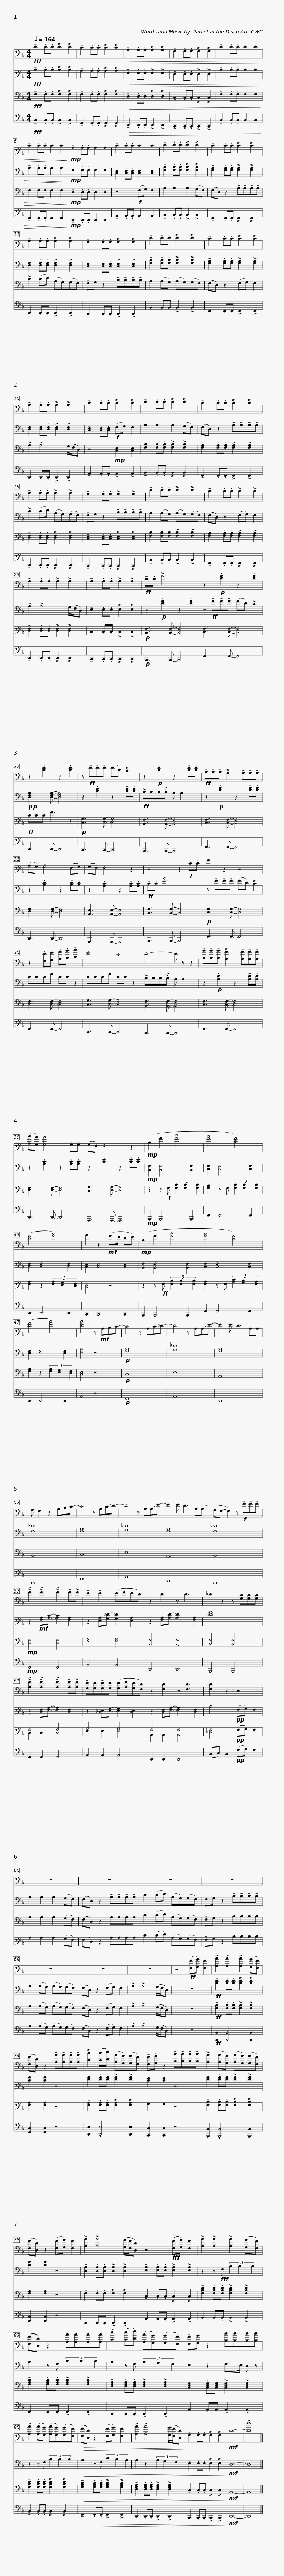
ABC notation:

X:1
%%score 1 2 ( 3 4 ) 5
L:1/8
Q:1/4=164
M:4/4
I:linebreak $
K:F
V:1 bass
V:2 bass
V:3 bass
V:4 bass
V:5 bass
V:1
!fff! !tenuto!D2 .D.D !>!D2 !>!D2 | !tenuto!C2 .C.C !>!C2 !>!C2 |!>(! !tenuto!A,2 .A,.A, !>!A,2 !>!A,2 | !tenuto!G,2 .G,.G, !>!G,2 !>!G,2 | !tenuto!D2 .D.D D2 D2 |$ %5
 !tenuto!C2 .C.C C2 C2!>)! |!mp! !tenuto!A,2 .A,.A, A,2 A,2 | !tenuto!C2 .C.C C2 C2 || !tenuto!D2 .D.D !>!D2 !>!D2 | !tenuto!C2 .C.C !>!C2 !>!C2 |$ %10
 !tenuto!A,2 .A,.A, !>!A,2 !>!A,2 | !tenuto!G,2 .G,.G, !>!G,2 !>!G,2 | !tenuto!D2 .D.D !>!D2 !>!D2 | !tenuto!C2 .C.C !>!C2 !>!C2 | !tenuto!A,2 .A,.A, !>!A,2 !>!A,2 |$ %15
 !tenuto!C2 .C.C !>!C2 !>!C2 | !tenuto!D2 .D.D !>!D2 !>!D2 | !tenuto!C2 .C.C !>!C2 !>!C2 | !tenuto!A,2 .A,.A, !>!A,2 !>!A,2 | !tenuto!G,2 .G,.G, !>!G,2 !>!G,2 |$ %20
 !tenuto!D2 .D.D !>!D2 !>!D2 | !tenuto!C2 .C.C !>!C2 !>!C2 | !tenuto!A,2 .A,.A, !>!A,2 !>!A,2 | !tenuto!A,2 .A,.A, !>!A,2 !>!A,2 ||!ff! !tenuto!C.C !>!F6 |$ %25
 z2!p! .[DF]2 z2 .[DF]2 | z2 .[DF]2 z2 .[DF]2 | z!ff! !tenuto!F!tenuto!F!tenuto!F (FD) !>!C2 | z2!p! .[DF]2 z2 !tenuto![DF].[DF] |$!ff! !tenuto!B,!tenuto!B,!tenuto!B, !>!A,2 !tenuto!A,!tenuto!A,!tenuto!A, | %30
 (A,G,) !tenuto!G,4 (F,G,) | (G,F,) F,4 z2 | z4 z2!f! !tenuto!C.C |$ !tenuto!F2 z2 z4 | z2 .[F,F].[G,G] .[A,A].[B,B] !tenuto![Cc]2 | %35
 G4 E4 | F4- F z z2 |$ !tenuto![B,B]!tenuto![B,B]!tenuto![B,B] !>![A,A]2 !tenuto![A,A]!tenuto![A,A]!tenuto![A,A] | ([A,A][G,G]) !tenuto![G,G]4 !tenuto!G,!tenuto!G, | (G,F,) F,4 z2 || %40
!mp! (B,2 F2 [FB]4 | [FA]4 [CF]4) |$ ([DF]4 [FA]4) | G2 z2!mf! (F>E DE) |!mp! (B,2 F2 [FB]4 | %45
 [FA]4 [CF]4) | ([DF]4 [FA]4) | [EA]4 z!mf! A,B,C- |$ C4 z A,C_D- | D4 z A,A,!slide!E- | %50
 E2 E D3 A,A, | G, F,2 z2 A,B,C- | C4 z A,C_D- | D4 z A,A,!slide!E- |$ E2 E D3 A,(A, | %55
 G,F,- F,2) z!f! !tenuto!F!tenuto!F!tenuto!F || !>!!tenuto!F2 !>!!tenuto!F2 !>!!tenuto!F2 !tenuto!F!>!F | !tenuto!E2 !tenuto!E2 (EFED) | z2 D2 z D3 |$ _D2 z2 z !tenuto![G,C]!tenuto![G,C]!tenuto![G,C] | %60
 !>!!tenuto![A,F]2 !>!!tenuto![A,F]2 !>!!tenuto![A,F]2 !tenuto![A,F]!>![A,F] | !tenuto![G,E][G,E]!tenuto![G,E][G,E] ([G,E][A,F][G,E][F,D]) | z2 [F,D]2 z [F,D]3 | [F,_D]2 z2 z4 |$ z8 | %65
 z8 | z8 | z8 | z8 | z8 |$ %70
 z8 | z4!ff! ([F,F][G,G]) [F,F]2 | !>![A,A]2 !>![A,A]2 !>![A,A]2 ([G,G][F,F]) | ([F,F][D,D]) z2 !tenuto![A,A]!tenuto![A,A]!tenuto![A,A]!tenuto![A,A] | !>![Cc]2 ([Cc][Dd]) ([A,A][G,G])([G,G][F,F]) |$ %75
 !tenuto![F,F].[G,G] z2 !tenuto![B,B]!tenuto![B,B]!tenuto![B,B]!tenuto![B,B] | !>![A,A]2 ([A,A][G,G]) ([A,A][G,G])([G,G][F,F]) | ([F,F][D,D]) z2 ([F,F][G,G]) [F,F]2 | !>![A,A]2 !>![A,A]4 ([G,G]/[F,F]/[D,D]) | z4!fff! (([F,F][G,G])) [F,F]2 |$ %80
 !>![A,A]2 !>![A,A]2 !>![A,A]2 (([G,G][F,F])) | (([F,F][D,D])) z2 !tenuto![A,A]!tenuto![A,A]!tenuto![A,A]!tenuto![A,A] | !>![Cc]2 (([Cc][Dd])) (([A,A][G,G]))(([G,G][F,F])) | !tenuto![F,F].[G,G] z2 !tenuto![B,B]!tenuto![B,B]!tenuto![B,B]!tenuto![B,B] |$ !>![A,A]2 (([A,A][G,G])) (([A,A][G,G]))(([G,G][F,F])) | %85
!>(! (([F,F][D,D])) z2 (([F,F][G,G])) [F,F]2 | !>![A,A]2 !>![A,A]4 ([G,G]/[F,F]/[D,D])!>)! | !tenuto!G,2 .G,.G, !>!G,2 !>!G,2 |!mf! D8- |$ !>![Dd]8 |] %90
V:2
!fff! !tenuto!B,2 .B,.B, !>!B,2 !>!B,2 | !tenuto!A,2 .A,.A, !>!A,2 !>!A,2 |!>(! !tenuto!F,2 .F,.F, !>!F,2 !>!F,2 | !tenuto!E,2 .E,.E, !>!E,2 !>!E,2 | !tenuto!B,2 .B,.B, B,2 B,2 |$ %5
 !tenuto!A,2 .A,.A, A,2 A,2!>)! |!mp! !tenuto!F,2 .F,.F, F,2 F,2 | !tenuto![C,E,]2 .[C,E,].[C,E,] [C,E,]2 [C,E,]2 || !tenuto![F,B,]2 .[F,B,].[F,B,] !>![F,B,]2 !>![F,B,]2 | !tenuto![F,A,]2 .[F,A,].[F,A,] !>![F,A,]2 !>![F,A,]2 |$ %10
 !tenuto![D,F,]2 .[D,F,].[D,F,] !>![D,F,]2 !>![D,F,]2 | !tenuto![C,E,]2 .[C,E,].[C,E,] !>![C,E,]2 !>![C,E,]2 | !tenuto![F,B,]2 .[F,B,].[F,B,] !>![F,B,]2 !>![F,B,]2 | !tenuto![F,A,]2 .[F,A,].[F,A,] !>![F,A,]2 !>![F,A,]2 | !tenuto![D,F,]2 .[D,F,].[D,F,] !>![D,F,]2 !>![D,F,]2 |$ %15
 !tenuto![C,E,]2 .[C,E,].[C,E,]!f! (F,G,) F,2 | A,2 A,2 A,2 (G,F,) | (F,D,) z2 !tenuto!A,!tenuto!A,!tenuto!A,!tenuto!A, | !>!C2 (CD) (A,G,)(G,F,) | !tenuto!F,G, z2 !tenuto!B,!tenuto!B,!tenuto!B,!tenuto!B, |$ %20
 A,2 (A,G,) (A,G,)(G,F,) | (F,D,) z2 (F,G,) F,2 | !>!A,2 !>!A,4 (G,/F,/D,) | !tenuto!E,2 .E,.E, !>!E,2 !>!E,2 || z2!p! .[DF]2 z2 .[DF]2 |$ %25
 z!ff! !tenuto!F!tenuto!F!tenuto!F (FD) !>!C2 |!p!!p! [D,F,A,]3 [D,F,A,]- [D,F,A,]4 | z2 .[CE]2 z2 !tenuto![CE].[CE] |!ff! !>!B,B,B,!>!.B, A, A,3 |$ z2!p! .[DF]2 z2 !tenuto![DF].[DF] | %30
 z2 .[B,D]2 z2 !tenuto![B,D].[B,D] | z2 .[A,C]2 z2 !tenuto![A,C].[A,C] |!ff! !tenuto!C.C !>!F6 |$ z !tenuto!F!tenuto!F!tenuto!F (FD) !>!C2 | CCCF CC z2 | %35
 CCCF CC z2 | !>!B,B,B,!>!.B, A, A,3 |$ z2!p! .[A,D]2 z2 !tenuto![A,D].[A,D] | z2 .[A,C]2 z2 !tenuto![A,C].[A,C] | z2 .[CE]2 z2 !tenuto![CE].[CE] || %40
!mp! [B,,F,]2 [B,,F,]4 [B,,F,]2 | [C,F,]2 [C,F,]4 [C,F,]2 |$ [D,F,]2 [D,F,]4 [D,F,]2 | [C,E,]2 [C,E,]4 [C,E,]2 | [B,,F,]2 [B,,F,]4 [B,,F,]2 | %45
 [C,F,]2 [C,F,]4 [C,F,]2 | [D,F,]2 [D,F,]4 [D,F,]2 | [E,A,]4 z4 |$!p! [F,A,]8 | [G,_D]8 | %50
 [F,A,]8 | [F,_D]8 | [F,A,]8 | [G,_D]8 |$ [F,A,]8 | %55
 [F,_D]8 || z2!mf! [F,A,][A,C]- [A,C]2 [F,A,]2 | z2 [E,A,][G,_D]- [G,D]2 [E,A,]2 | z2 [F,A,][A,D]- [A,D]2 [F,A,]2 |$ [_DF]8 | %60
 z2 [D,F,][F,A,]- [F,A,]2 [D,F,]2 | z2 [_D,E,][E,G,]- [E,G,]2 [D,E,]2 | z2 [D,F,][F,A,]- [F,A,]2 [D,F,]2 | B,4!pp! (F,G,) F,2 |$ A,2 A,2 A,2 (G,F,) | %65
 (F,D,) z2 !tenuto!A,!tenuto!A,!tenuto!A,!tenuto!A, | C2 (CD) (A,G,)(G,F,) | !tenuto!F,G, z2 !tenuto!B,!tenuto!B,!tenuto!B,!tenuto!B, | A,2 (A,G,) (A,G,)(G,F,) | (F,D,) z2 (F,G,) F,2 |$ %70
 !>!A,2 !>!A,4 (G,/F,/D,) | z8 |!ff! !tenuto![DF]2 .[DF].[DF] !>![DF]2 !>![DF]2 | [CF]2 [CF]2 z4 | !tenuto![DF]2 .[DF].[DF] !>![DF]2 !>![DF]2 |$ %75
 [CE]2 [CE]2 z4 | !tenuto![DF]2 .[DF].[DF] !>![DF]2 !>![DF]2 | [CF]2 [CF]2 z4 | !tenuto![D,A,]2 .[D,A,].[D,A,] !>![D,A,]2 !>![D,A,]2 | !tenuto![E,A,]2 .[E,A,].[E,A,] !>![E,A,]2 !>![E,A,]2 |$ %80
 z2 z!fff! F, (3B,2 B,2 B,2 | A,2 z F, (3B,2 B,2 B,2 | A,2 z F, (3A,2 G,2 F,2 | E,2 z2 F,>E, D, z |$ z2 z F, (3B,2 B,2 B,2 | %85
!>(! A,2 z F, (3C2 B,2 A,2 | A,2 z2 (3A,2 G,2 F,2 | !tenuto!E,2 .E,.E, !>!E,2 !>!E,2!>)! |!mf! D,8- |$ D,8 |] %90
V:3
!fff! !tenuto!F,2 .F,.F, !>!F,2 !>!F,2 | !tenuto!F,2 .F,.F, !>!F,2 !>!F,2 |!>(! !tenuto!D,2 .D,.D, !>!D,2 !>!D,2 | !tenuto!C,2 .C,.C, !>!C,2 !>!C,2 | !tenuto!F,2 .F,.F, F,2 F,2 |$ %5
 !tenuto!F,2 .F,.F, F,2 F,2!>)! |!mp! !tenuto!D,2 .D,.D, D,2 D,2 | z4!f! ((F,G,)) F,2 || A,2 A,2 A,2 (G,F,) | (F,D,) z2 !tenuto!A,!tenuto!A,!tenuto!A,!tenuto!A, |$ %10
 !>!C2 (CD) (A,G,)(G,F,) | !tenuto!F,G, z2 !tenuto!B,!tenuto!B,!tenuto!B,!tenuto!B, | A,2 (A,G,) (A,G,)(G,F,) | (F,D,) z2 (F,G,) F,2 | !>!A,2 !>!A,4 (G,/F,/D,) |$ %15
 z4!mp! [C,E,]2 [C,E,]2 | !tenuto![F,B,]2 .[F,B,].[F,B,] !>![F,B,]2 !>![F,B,]2 | !tenuto![F,A,]2 .[F,A,].[F,A,] !>![F,A,]2 !>![F,A,]2 | !tenuto![D,F,]2 .[D,F,].[D,F,] !>![D,F,]2 !>![D,F,]2 | !tenuto![C,E,]2 .[C,E,].[C,E,] !>![C,E,]2 !>![C,E,]2 |$ %20
 !tenuto![F,B,]2 .[F,B,].[F,B,] !>![F,B,]2 !>![F,B,]2 | !tenuto![F,A,]2 .[F,A,].[F,A,] !>![F,A,]2 !>![F,A,]2 | !tenuto![D,F,]2 .[D,F,].[D,F,] !>![D,F,]2 !>![D,F,]2 | !tenuto!C,2 .C,.C, !>!C,2 !>!C,2 ||!p! [B,,F,]3 [B,,F,]- [B,,F,]4 |$ %25
 [C,F,]3 [C,F,]- [C,F,]4 |!ff! !tenuto!C!tenuto!C.C F3 z2 |!p! [C,G,]3 [D,G,]- [D,G,]4 | [B,,F,]3 [B,,F,]- [B,,F,]4 |$ [C,F,]3 [C,F,]- [C,F,]4 | %30
 [D,F,]3 [D,F,]- [D,F,]4 | [A,,E,]3 [A,,E,]- [A,,E,]4 | [B,,F,]3 [B,,F,]- [B,,F,]4 |$!p! [C,F,]3 [C,F,]- [C,F,]4 | [D,F,]3 [D,F,]- [D,F,]4 | %35
 [C,G,]3 [D,G,]- [D,G,]4 | [B,,F,]3 [B,,F,]- [B,,F,]4 |$ [C,F,]3 [C,F,]- [C,F,]4 | [D,F,]3 [D,F,]- [D,F,]4 | [C,G,]3 [D,G,]- [D,G,]4 || %40
 z2 z!f! F, (3[F,B,]2 [F,B,]2 [F,B,]2 | [F,A,]2 z F, (3[F,B,]2 [F,B,]2 [F,B,]2 |$ [F,A,]2 z2 (3[F,A,]2 [E,G,]2 [D,F,]2 | [C,E,]4 z4 | z2 z!ff! F, (3[F,B,]2 [F,B,]2 [F,B,]2 | %45
 [F,A,]2 z F, (3[A,C]2 [G,B,]2 [F,A,]2 | [F,A,]2 z2 (3[F,A,]2 [E,G,]2 [D,F,]2 | [C,E,]4 z4 |$!p! C,8 | E,8 | %50
 A,,8 | B,,8 | C,8 | E,8 |$ A,,8 | %55
 B,,8 ||!mp! [C,F,]4 [C,F,]4 | [E,G,]4 [E,G,]4 | [A,,F,]4 [A,,F,]4 |$ [B,,F,]4 [B,,F,]4 | %60
 F,4 F,4 | G,4 G,4 | F,4 F,4 | [_D,F,]4!pp! (F,G,) F,2 |$ A,2 A,2 A,2 (G,F,) | %65
 (F,D,) z2 !tenuto!A,!tenuto!A,!tenuto!A,!tenuto!A, | C2 (CD) (A,G,)(G,F,) | !tenuto!F,G, z2 !tenuto!B,!tenuto!B,!tenuto!B,!tenuto!B, | A,2 (A,G,) (A,G,)(G,F,) | (F,D,) z2 (F,G,) F,2 |$ %70
 !>!A,2 !>!A,4 (G,/F,/D,) | z8 |!ff! !tenuto![F,B,]2 .[F,B,].[F,B,] !>![F,B,]2 !>![F,B,]2 | [F,A,]2 [F,A,]2 z4 | !tenuto![F,A,]2 .[F,A,].[F,A,] !>![F,A,]2 !>![F,A,]2 |$ %75
 G,2 G,2 z4 | !tenuto![F,B,]2 .[F,B,].[F,B,] !>![F,B,]2 !>![F,B,]2 | [F,A,]2 [F,A,]2 z4 | !tenuto!F,2 .F,.F, !>!F,2 !>!F,2 | !tenuto!C,2 .C,.C, !>!C,2 !>!C,2 |$ %80
 !tenuto![F,B,D]2 .[F,B,D].[F,B,D] !>![F,B,D]2 !>![F,B,D]2 | !tenuto![F,A,C]2 .[F,A,C].[F,A,C] !>![F,A,C]2 !>![F,A,C]2 | !tenuto![D,F,A,]2 .[D,F,A,].[D,F,A,] !>![D,F,A,]2 !>![D,F,A,]2 | !tenuto![C,E,G,]2 .[C,E,G,].[C,E,G,] !>![C,E,G,]2 !>![C,E,G,]2 |$ !tenuto![F,B,D]2 .[F,B,D].[F,B,D] !>![F,B,D]2 !>![F,B,D]2 | %85
!>(! !tenuto![F,A,C]2 .[F,A,C].[F,A,C] !>![F,A,C]2 !>![F,A,C]2 | !tenuto![D,F,A,]2 .[D,F,A,].[D,F,A,] !>![D,F,A,]2 !>![D,F,A,]2 | !tenuto!C,2 .C,.C, !>!C,2 !>!C,2!>)! |!mf! A,,8- |$ A,,8 |] %90
V:4
 x8 | x8 | x8 | x8 | x8 |$ %5
 x8 | x8 | x8 || x8 | x8 |$ %10
 x8 | x8 | x8 | x8 | x8 |$ %15
 x8 | x8 | x8 | x8 | x8 |$ %20
 x8 | x8 | x8 | x8 || x8 |$ %25
 x8 | x8 | x8 | x8 |$ x8 | %30
 x8 | x8 | x8 |$ x8 | x8 | %35
 x8 | x8 |$ x8 | x8 | x8 || %40
 x8 | x8 |$ x8 | x8 | x8 | %45
 x8 | x8 | x8 |$ x8 | x8 | %50
 x8 | x8 | x8 | x8 |$ x8 | %55
 x8 || x8 | x8 | x8 |$ x8 | %60
 C,2 C,2 C,4 | E,2 E,2 E,4 | A,,2 A,,2 A,,4 | x8 |$ x8 | %65
 x8 | x8 | x8 | x8 | x8 |$ %70
 x8 | x8 | x8 | x8 | x8 |$ %75
 x8 | x8 | x8 | x8 | x8 |$ %80
 x8 | x8 | x8 | x8 |$ x8 | %85
 x8 | x8 | x8 | x8 |$ x8 |] %90
V:5
!fff! !tenuto!B,,2 .B,,.B,, !>!B,,2 !>!B,,2 | !tenuto!F,,2 .F,,.F,, !>!F,,2 !>!F,,2 |!>(! !tenuto!D,,2 .D,,.D,, !>!D,,2 !>!D,,2 | !tenuto!C,,2 .C,,.C,, !>!C,,2 !>!C,,2 | !tenuto!B,,2 .B,,.B,, B,,2 B,,2 |$ %5
 !tenuto!F,,2 .F,,.F,, F,,2 F,,2!>)! |!mp! !tenuto!D,,2 .D,,.D,, D,,2 D,,2 | !tenuto!A,,2 .A,,.A,, A,,2 A,,2 || !tenuto!B,,2 .B,,.B,, !>!B,,2 !>!B,,2 | !tenuto!F,,2 .F,,.F,, !>!F,,2 !>!F,,2 |$ %10
 !tenuto!D,,2 .D,,.D,, !>!D,,2 !>!D,,2 | !tenuto!C,,2 .C,,.C,, !>!C,,2 !>!C,,2 | !tenuto!B,,2 .B,,.B,, !>!B,,2 !>!B,,2 | !tenuto!F,,2 .F,,.F,, !>!F,,2 !>!F,,2 | !tenuto!D,,2 .D,,.D,, !>!D,,2 !>!D,,2 |$ %15
 !tenuto!A,,2 .A,,.A,, !>!A,,2 !>!A,,2 | !tenuto!B,,2 .B,,.B,, !>!B,,2 !>!B,,2 | !tenuto!F,,2 .F,,.F,, !>!F,,2 !>!F,,2 | !tenuto!D,,2 .D,,.D,, !>!D,,2 !>!D,,2 | !tenuto!C,,2 .C,,.C,, !>!C,,2 !>!C,,2 |$ %20
 !tenuto!B,,2 .B,,.B,, !>!B,,2 !>!B,,2 | !tenuto!F,,2 .F,,.F,, !>!F,,2 !>!F,,2 | !tenuto!D,,2 .D,,.D,, !>!D,,2 !>!D,,2 | !tenuto!C,,2 .C,,.C,, !>!C,,2 !>!C,,2 ||!p! B,,,3 B,,,- B,,,4 |$ %25
 F,,3 F,,- F,,4 | D,,3 D,,- D,,4 | C,,3 C,,- C,,4 | B,,,3 B,,,- B,,,4 |$ F,,3 F,,- F,,4 | %30
 D,,3 D,,- D,,4 | A,,,3 A,,,- A,,,4 | B,,,3 B,,,- B,,,4 |$ F,,3 F,,- F,,4 | F,,3 F,,- F,,4 | %35
 C,,3 C,,- C,,4 | B,,,3 B,,,- B,,,4 |$ F,,3 F,,- F,,4 | D,,3 D,,- D,,4 | A,,,3 A,,,- A,,,4 || %40
!mp! B,,,2 B,,,4 B,,,2 | F,,2 F,,4 F,,2 |$ D,,2 D,,4 D,,2 | C,,2 C,,4 C,,2 | B,,,2 B,,,4 B,,,2 | %45
 F,,2 F,,4 F,,2 | D,,2 D,,4 D,,2 | A,,4 z4 |$!p! F,,8 | A,,8 | %50
 D,,8 | B,,,8 | F,,8 | A,,8 |$ D,,8 | %55
 B,,,8 ||!mp! F,,4 F,,4 | A,,4 A,,4 | D,,4 D,,4 |$ B,,,4 B,,,4 | %60
 F,,2 F,,2 F,,4 | A,,2 A,,2 A,,4 | D,,2 D,,2 D,,4 | (B,,C,) B,,2!pp! (F,G,) F,2 |$ A,2 A,2 A,2 (G,F,) | %65
 (F,D,) z2 !tenuto!A,!tenuto!A,!tenuto!A,!tenuto!A, | C2 (CD) (A,G,)(G,F,) | !tenuto!F,G, z2 !tenuto!B,!tenuto!B,!tenuto!B,!tenuto!B, | A,2 (A,G,) (A,G,)(G,F,) | (F,D,) z2 (F,G,) F,2 |$ %70
 !>!A,2 !>!A,4 (G,/F,/D,) | z8 |!ff! [B,,,B,,]2 .[B,,,B,,]4 [B,,,B,,]2 | [F,,C,]2 [F,,C,]2 z4 | [D,,D,]2 .[D,,D,]4 [D,,D,]2 |$ %75
 [C,,C,]2 [C,,C,]2 z4 | [B,,,B,,]2 .[B,,,B,,]4 [B,,,B,,]2 | [F,,C,]2 [F,,C,]2 z4 | !tenuto!D,,2 .D,,.D,, !>!D,,2 !>!D,,2 | !tenuto!A,,2 .A,,.A,, !>!A,,2 !>!A,,2 |$ %80
 !tenuto!B,,2 .B,,.B,, !>!B,,2 !>!B,,2 | !tenuto!F,,2 .F,,.F,, !>!F,,2 !>!F,,2 | !tenuto!D,,2 .D,,.D,, !>!D,,2 !>!D,,2 | !tenuto!A,,2 .A,,.A,, !>!A,,2 !>!A,,2 |$ !tenuto!B,,2 .B,,.B,, !>!B,,2 !>!B,,2 | %85
!>(! !tenuto!F,,2 .F,,.F,, !>!F,,2 !>!F,,2 | !tenuto!D,,2 .D,,.D,, !>!D,,2 !>!D,,2 | !tenuto!C,,2 .C,,.C,, !>!C,,2 !>!C,,2!>)! |!mf! D,,8- |$ D,,8 |] %90
